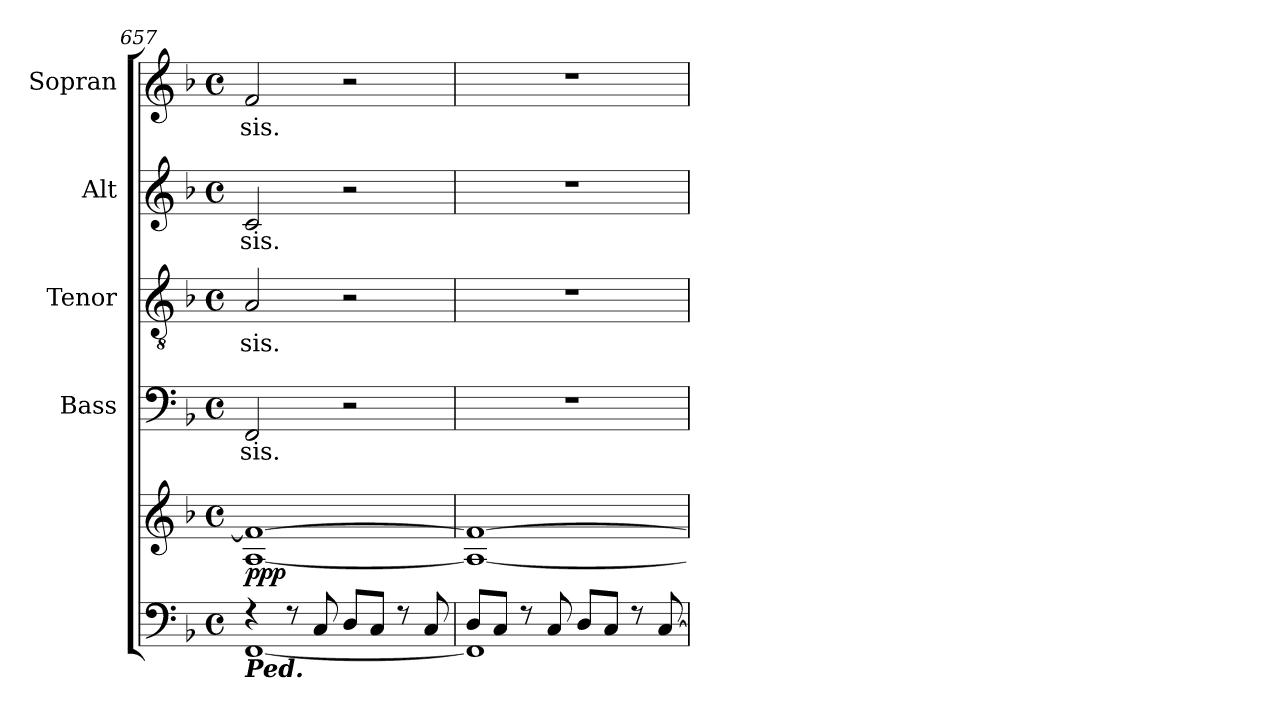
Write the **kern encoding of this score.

**kern	**kern	**dynam	**kern	**text	**kern	**text	**kern	**text	**kern	**text
*part5	*part5	*part5	*part4	*part4	*part3	*part3	*part2	*part2	*part1	*part1
*staff6	*staff5	*staff5/6	*staff4	*staff4	*staff3	*staff3	*staff2	*staff2	*staff1	*staff1
*	*	*	*I"Bass	*	*I"Tenor	*	*I"Alt	*	*I"Sopran	*
*	*	*	*I'B.	*	*I'T.	*	*I'A.	*	*I'S.	*
*clefF4	*clefG2	*	*clefF4	*	*clefGv2	*	*clefG2	*	*clefG2	*
*k[b-]	*k[b-]	*	*k[b-]	*	*k[b-]	*	*k[b-]	*	*k[b-]	*
*F:	*F:	*	*F:	*	*F:	*	*F:	*	*F:	*
*M4/4	*M4/4	*	*M4/4	*	*M4/4	*	*M4/4	*	*M4/4	*
*met(c)	*met(c)	*	*met(c)	*	*met(c)	*	*met(c)	*	*met(c)	*
=657	=657	=657	=657	=657	=657	=657	=657	=657	=657	=657
*^	*	*	*	*	*	*	*	*	*	*
!LO:TX:b:Bi:t=Ped.	!	!	!	!	!	!	!	!	!	!	!
!	!	!	!LO:DY:b	!	!LO:LY:b	!	!LO:LY:b	!	!LO:LY:b	!	!LO:LY:b
4r	[<1FF	[1A 1f_	ppp	2FF/	-sis.	2A/	-sis.	2c/	-sis.	2f/	-sis.
8r	.	.	.	.	.	.	.	.	.	.	.
8C/	.	.	.	.	.	.	.	.	.	.	.
8D/L	.	.	.	2r	.	2r	.	2r	.	2r	.
8C/J	.	.	.	.	.	.	.	.	.	.	.
8r	.	.	.	.	.	.	.	.	.	.	.
8C/	.	.	.	.	.	.	.	.	.	.	.
=658	=658	=658	=658	=658	=658	=658	=658	=658	=658	=658	=658
8D/L	1FF]	1A_ 1f_	.	1r	.	1r	.	1r	.	1r	.
8C/J	.	.	.	.	.	.	.	.	.	.	.
8r	.	.	.	.	.	.	.	.	.	.	.
8C/	.	.	.	.	.	.	.	.	.	.	.
8D/L	.	.	.	.	.	.	.	.	.	.	.
8C/J	.	.	.	.	.	.	.	.	.	.	.
8r	.	.	.	.	.	.	.	.	.	.	.
[>8C/	.	.	.	.	.	.	.	.	.	.	.
*v	*v	*	*	*	*	*	*	*	*	*	*
=	=	=	=	=	=	=	=	=	=	=
*-	*-	*-	*-	*-	*-	*-	*-	*-	*-	*-
